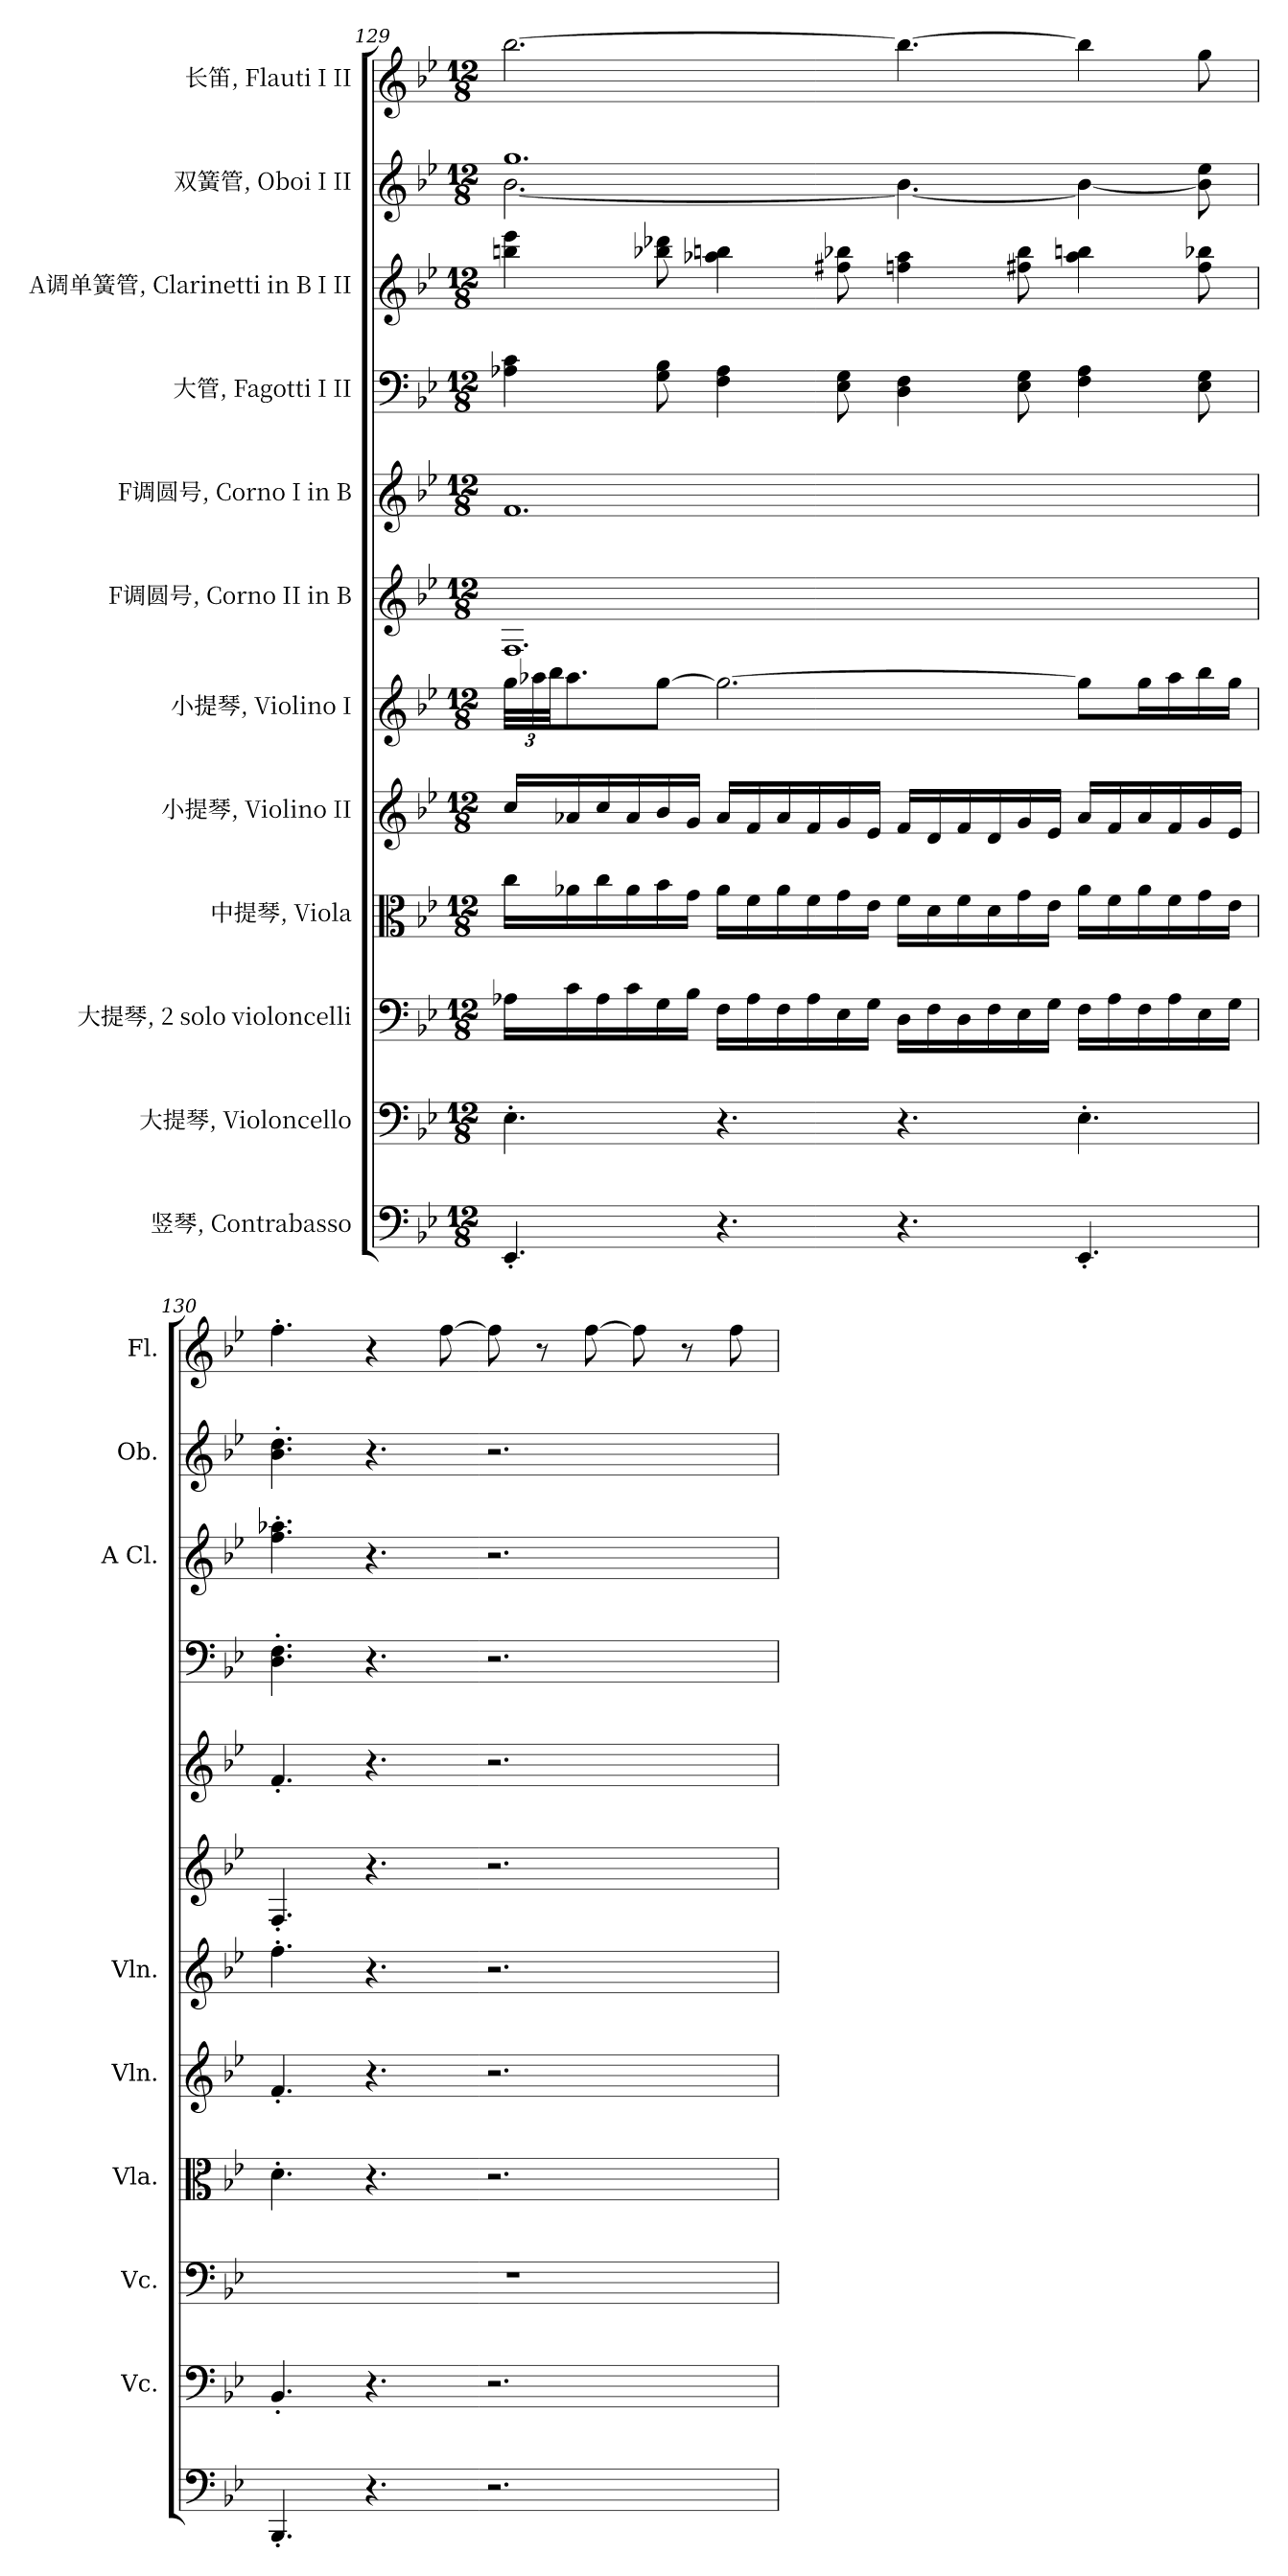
**kern	**kern	**kern	**kern	**kern	**kern	**kern	**kern	**kern	**kern	**kern	**kern
*part12	*part11	*part10	*part9	*part8	*part7	*part6	*part5	*part4	*part3	*part2	*part1
*staff12	*staff11	*staff10	*staff9	*staff8	*staff7	*staff6	*staff5	*staff4	*staff3	*staff2	*staff1
*I"竖琴, Contrabasso	*I"大提琴, Violoncello	*I"大提琴, 2 solo violoncelli	*I"中提琴, Viola	*I"小提琴, Violino II	*I"小提琴, Violino I	*I"F调圆号, Corno II in B	*I"F调圆号, Corno I in B	*I"大管, Fagotti I II	*I"A调单簧管, Clarinetti in B I II	*I"双簧管, Oboi I II	*I"长笛, Flauti I II
*	*I'Vc.	*I'Vc.	*I'Vla.	*I'Vln.	*I'Vln.	*	*	*	*I'A Cl.	*I'Ob.	*I'Fl.
!!LO:PB:g=z
*clefF4	*clefF4	*clefF4	*clefC3	*clefG2	*clefG2	*clefG2	*clefG2	*clefF4	*clefG2	*clefG2	*clefG2
*	*	*	*	*	*	*ITrd4c7	*ITrd4c7	*	*ITrd2c3	*	*
*k[b-e-]	*k[b-e-]	*k[b-e-]	*k[b-e-]	*k[b-e-]	*k[b-e-]	*k[b-e-a-]	*k[b-e-a-]	*k[b-e-]	*k[f#]	*k[b-e-]	*k[b-e-]
*M12/8	*M12/8	*M12/8	*M12/8	*M12/8	*M12/8	*M12/8	*M12/8	*M12/8	*M12/8	*M12/8	*M12/8
*MM43	*MM43	*MM43	*MM43	*MM43	*MM43	*MM43	*MM43	*MM43	*MM43	*MM43	*MM43
*	*	*	*	*	*Xbrackettup	*	*	*	*	*	*
=129	=129	=129	=129	=129	=129	=129	=129	=129	=129	=129	=129
*	*	*	*	*	*	*	*	*	*	*^	*
4.EE-'/	4.E-'\	16A-X\LL	16cc\LL	16cc/LL	48gg\LLL	1.BB-	1.B-	4A-X\ 4c\	4gg#X\ 4ccc\	1.gg	[2.b-\	[2.bb-\
.	.	.	.	.	48aa-X\	.	.	.	.	.	.	.
.	.	.	.	.	48bb-\JJ	.	.	.	.	.	.	.
.	.	16c\	16a-X\	16a-X/	8.aa-\	.	.	.	.	.	.	.
.	.	16A-\	16cc\	16cc/	.	.	.	.	.	.	.	.
.	.	16c\	16a-\	16a-/	.	.	.	.	.	.	.	.
.	.	16G\	16b-\	16b-/	[8gg\J	.	.	8G\ 8B-\	8ggn\ 8bb-X\	.	.	.
.	.	16B-\JJ	16g\JJ	16g/JJ	.	.	.	.	.	.	.	.
4.r	4.r	16F\LL	16a-\LL	16a-/LL	2.gg\_	.	.	4F\ 4A-\	4ffn\ 4gg#X\	.	.	.
.	.	16A-\	16f\	16f/	.	.	.	.	.	.	.	.
.	.	16F\	16a-\	16a-/	.	.	.	.	.	.	.	.
.	.	16A-\	16f\	16f/	.	.	.	.	.	.	.	.
.	.	16E-\	16g\	16g/	.	.	.	8E-\ 8G\	8dd#X\ 8ggn\	.	.	.
.	.	16G\JJ	16e-\JJ	16e-/JJ	.	.	.	.	.	.	.	.
*	*	*	*	*	*	*	*	*	*	*	*	*MM58
4.r	4.r	16D\LL	16f\LL	16f/LL	.	.	.	4D\ 4F\	4ddn\ 4ff\	.	4.b-\_	4.bb-\_
.	.	16F\	16d\	16d/	.	.	.	.	.	.	.	.
.	.	16D\	16f\	16f/	.	.	.	.	.	.	.	.
.	.	16F\	16d\	16d/	.	.	.	.	.	.	.	.
.	.	16E-\	16g\	16g/	.	.	.	8E-\ 8G\	8dd#X\ 8gg\	.	.	.
.	.	16G\JJ	16e-\JJ	16e-/JJ	.	.	.	.	.	.	.	.
*	*	*	*	*	*	*	*	*	*	*	*	*MM54
4.EE-'/	4.E-'\	16F\LL	16a-\LL	16a-/LL	8gg\L]	.	.	4F\ 4A-\	4ff\ 4gg#X\	.	4b-\_	4bb-\]
.	.	16A-\	16f\	16f/	.	.	.	.	.	.	.	.
.	.	16F\	16a-\	16a-/	16gg\L	.	.	.	.	.	.	.
.	.	16A-\	16f\	16f/	16aa-\	.	.	.	.	.	.	.
*	*	*	*	*	*	*	*	*	*	*	*	*MM46
.	.	16E-\	16g\	16g/	16bb-\	.	.	8E-\ 8G\	8dd#\ 8ggn\	.	8b-\] 8ee-\	8gg\
.	.	16G\JJ	16e-\JJ	16e-/JJ	16gg\JJ	.	.	.	.	.	.	.
*	*	*	*	*	*	*	*	*	*	*v	*v	*
=130	=130	=130	=130	=130	=130	=130	=130	=130	=130	=130	=130
*	*	*	*	*	*	*	*	*	*	*	*MM44
4.BBB-'/	4.BB-'/	1.r	4.d'\	4.f'/	4.ff'\	4.BB-'/	4.B-'/	4.D\' 4.F\'	4.dd\' 4.ffn\'	4.b-\' 4.dd\'	4.ff'\
4.r	4.r	.	4.r	4.r	4.r	4.r	4.r	4.r	4.r	4.r	4r
*	*	*	*	*	*	*	*	*	*	*	*MM64
.	.	.	.	.	.	.	.	.	.	.	[8ff\
2.r	2.r	.	2.r	2.r	2.r	2.r	2.r	2.r	2.r	2.r	8ff\]
.	.	.	.	.	.	.	.	.	.	.	8r
.	.	.	.	.	.	.	.	.	.	.	[8ff\
.	.	.	.	.	.	.	.	.	.	.	8ff\]
.	.	.	.	.	.	.	.	.	.	.	8r
.	.	.	.	.	.	.	.	.	.	.	8ff\
=	=	=	=	=	=	=	=	=	=	=	=
*-	*-	*-	*-	*-	*-	*-	*-	*-	*-	*-	*-
